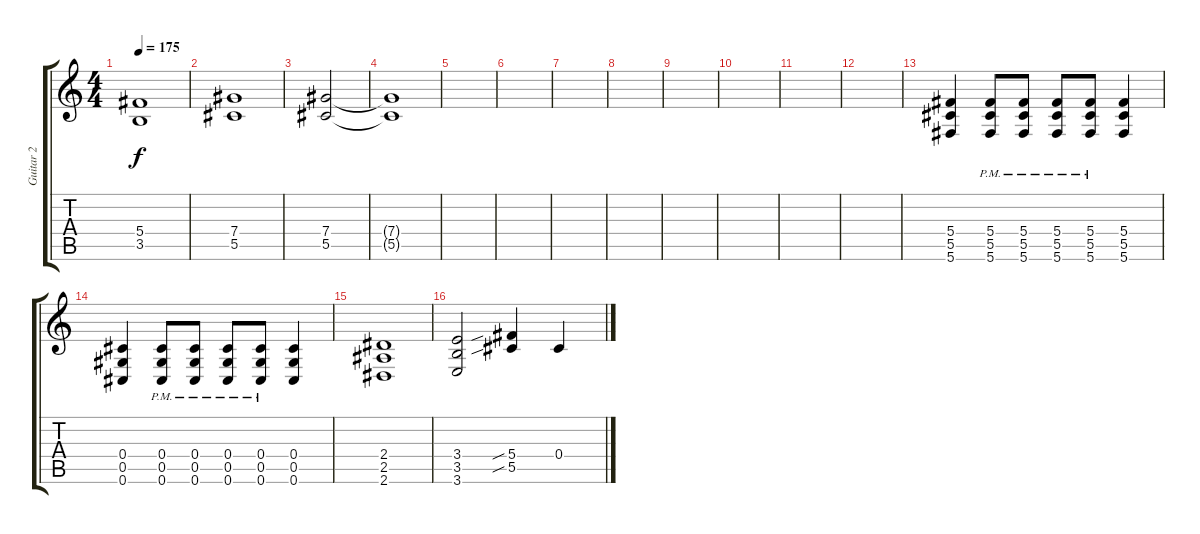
\track ("Guitar 2" "Guitar 2") {instrument distortionguitar}
\staff {score tabs}
\tuning (Eb4 Bb3 Gb3 Db3 Ab2 Db2) {hide}
\ts (4 4)
\tempo 175
\clef g2
\ks c
(5.4 3.5).1{dy f} |
(7.4 5.5).1 |
(7.4 5.5).2 |
(7.4{t} 5.5{t}).1 |
|
|
|
|
|
|
|
|
(5.4 5.5 5.6).4 (5.4{pm} 5.5{pm} 5.6{pm}).8 (5.4{pm} 5.5{pm} 5.6{pm}).8 (5.4{pm} 5.5{pm} 5.6{pm}).8 (5.4{pm} 5.5{pm} 5.6{pm}).8 (5.4 5.5 5.6).4 |
(0.4 0.5 0.6).4 (0.4{pm} 0.5{pm} 0.6{pm}).8 (0.4{pm} 0.5{pm} 0.6{pm}).8 (0.4{pm} 0.5{pm} 0.6{pm}).8 (0.4{pm} 0.5{pm} 0.6{pm}).8 (0.4 0.5 0.6).4 |
(2.4 2.5 2.6).1 |
(3.4 3.5 3.6).2 (5.4{sib} 5.5{sib}).4 0.4.4
